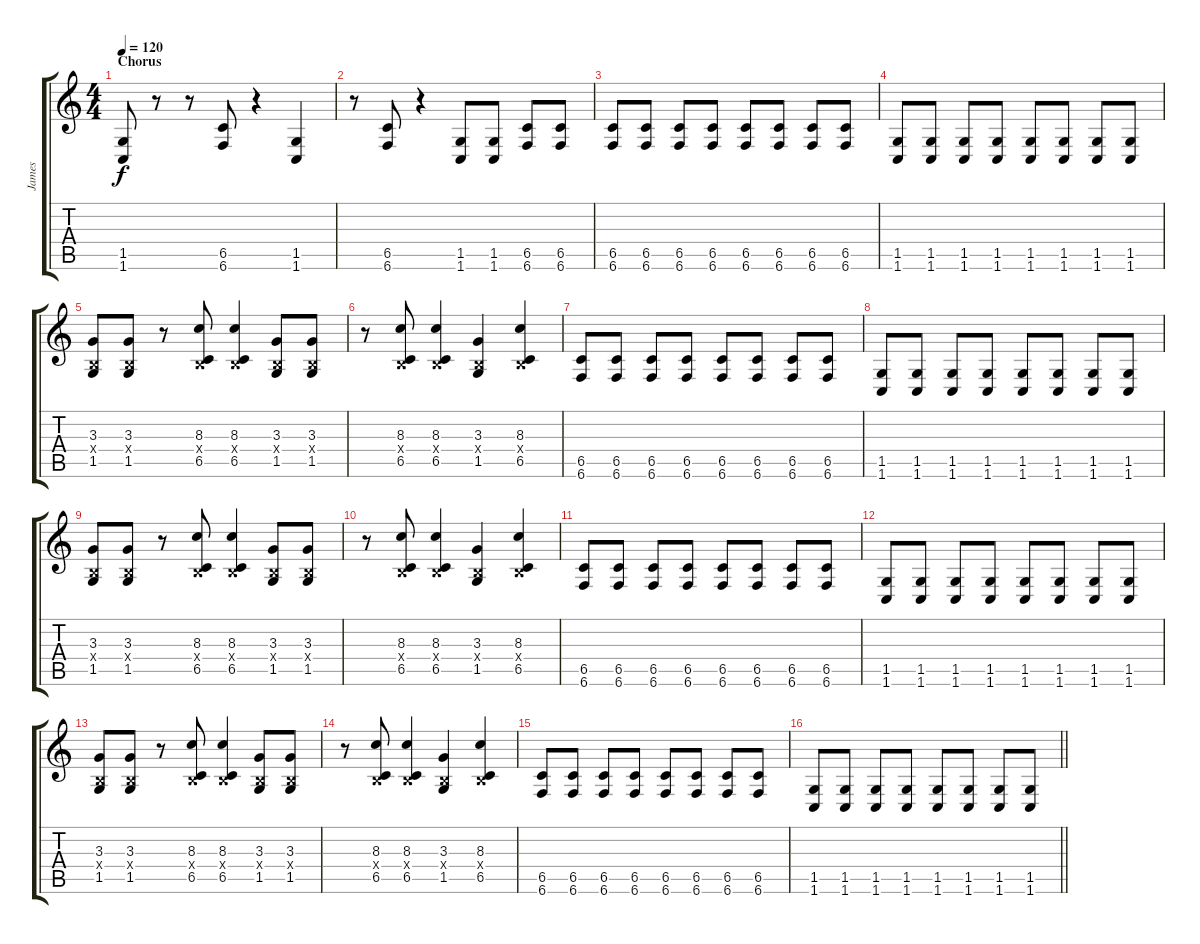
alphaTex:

\track ("James" "James") {instrument distortionguitar}
\staff {score tabs}
\tuning (Db4 Ab3 E3 B2 Gb2 B1) {hide}
\ts (4 4)
\section ("" "Chorus")
\tempo 120
\clef g2
\ks c
(1.5 1.6).8{dy f instrument distortionguitar} r.8 r.8 (6.5 6.6).8 r.4 (1.5 1.6).4 |
r.8 (6.5 6.6).8 r.4 (1.5 1.6).8 (1.5 1.6).8 (6.5 6.6).8 (6.5 6.6).8 |
(6.5 6.6).8 (6.5 6.6).8 (6.5 6.6).8 (6.5 6.6).8 (6.5 6.6).8 (6.5 6.6).8 (6.5 6.6).8 (6.5 6.6).8 |
(1.5 1.6).8 (1.5 1.6).8 (1.5 1.6).8 (1.5 1.6).8 (1.5 1.6).8 (1.5 1.6).8 (1.5 1.6).8 (1.5 1.6).8 |
(3.3 0.4{x} 1.5).8 (3.3 0.4{x} 1.5).8 r.8 (8.3 0.4{x} 6.5).8 (8.3 0.4{x} 6.5).4 (3.3 0.4{x} 1.5).8 (3.3 0.4{x} 1.5).8 |
r.8 (8.3 0.4{x} 6.5).8 (8.3 0.4{x} 6.5).4 (3.3 0.4{x} 1.5).4 (8.3 0.4{x} 6.5).4 |
(6.5 6.6).8 (6.5 6.6).8 (6.5 6.6).8 (6.5 6.6).8 (6.5 6.6).8 (6.5 6.6).8 (6.5 6.6).8 (6.5 6.6).8 |
(1.5 1.6).8 (1.5 1.6).8 (1.5 1.6).8 (1.5 1.6).8 (1.5 1.6).8 (1.5 1.6).8 (1.5 1.6).8 (1.5 1.6).8 |
(3.3 0.4{x} 1.5).8 (3.3 0.4{x} 1.5).8 r.8 (8.3 0.4{x} 6.5).8 (8.3 0.4{x} 6.5).4 (3.3 0.4{x} 1.5).8 (3.3 0.4{x} 1.5).8 |
r.8 (8.3 0.4{x} 6.5).8 (8.3 0.4{x} 6.5).4 (3.3 0.4{x} 1.5).4 (8.3 0.4{x} 6.5).4 |
(6.5 6.6).8 (6.5 6.6).8 (6.5 6.6).8 (6.5 6.6).8 (6.5 6.6).8 (6.5 6.6).8 (6.5 6.6).8 (6.5 6.6).8 |
(1.5 1.6).8 (1.5 1.6).8 (1.5 1.6).8 (1.5 1.6).8 (1.5 1.6).8 (1.5 1.6).8 (1.5 1.6).8 (1.5 1.6).8 |
(3.3 0.4{x} 1.5).8 (3.3 0.4{x} 1.5).8 r.8 (8.3 0.4{x} 6.5).8 (8.3 0.4{x} 6.5).4 (3.3 0.4{x} 1.5).8 (3.3 0.4{x} 1.5).8 |
r.8 (8.3 0.4{x} 6.5).8 (8.3 0.4{x} 6.5).4 (3.3 0.4{x} 1.5).4 (8.3 0.4{x} 6.5).4 |
(6.5 6.6).8 (6.5 6.6).8 (6.5 6.6).8 (6.5 6.6).8 (6.5 6.6).8 (6.5 6.6).8 (6.5 6.6).8 (6.5 6.6).8 |
\barLineRight lightlight
(1.5 1.6).8 (1.5 1.6).8 (1.5 1.6).8 (1.5 1.6).8 (1.5 1.6).8 (1.5 1.6).8 (1.5 1.6).8 (1.5 1.6).8
